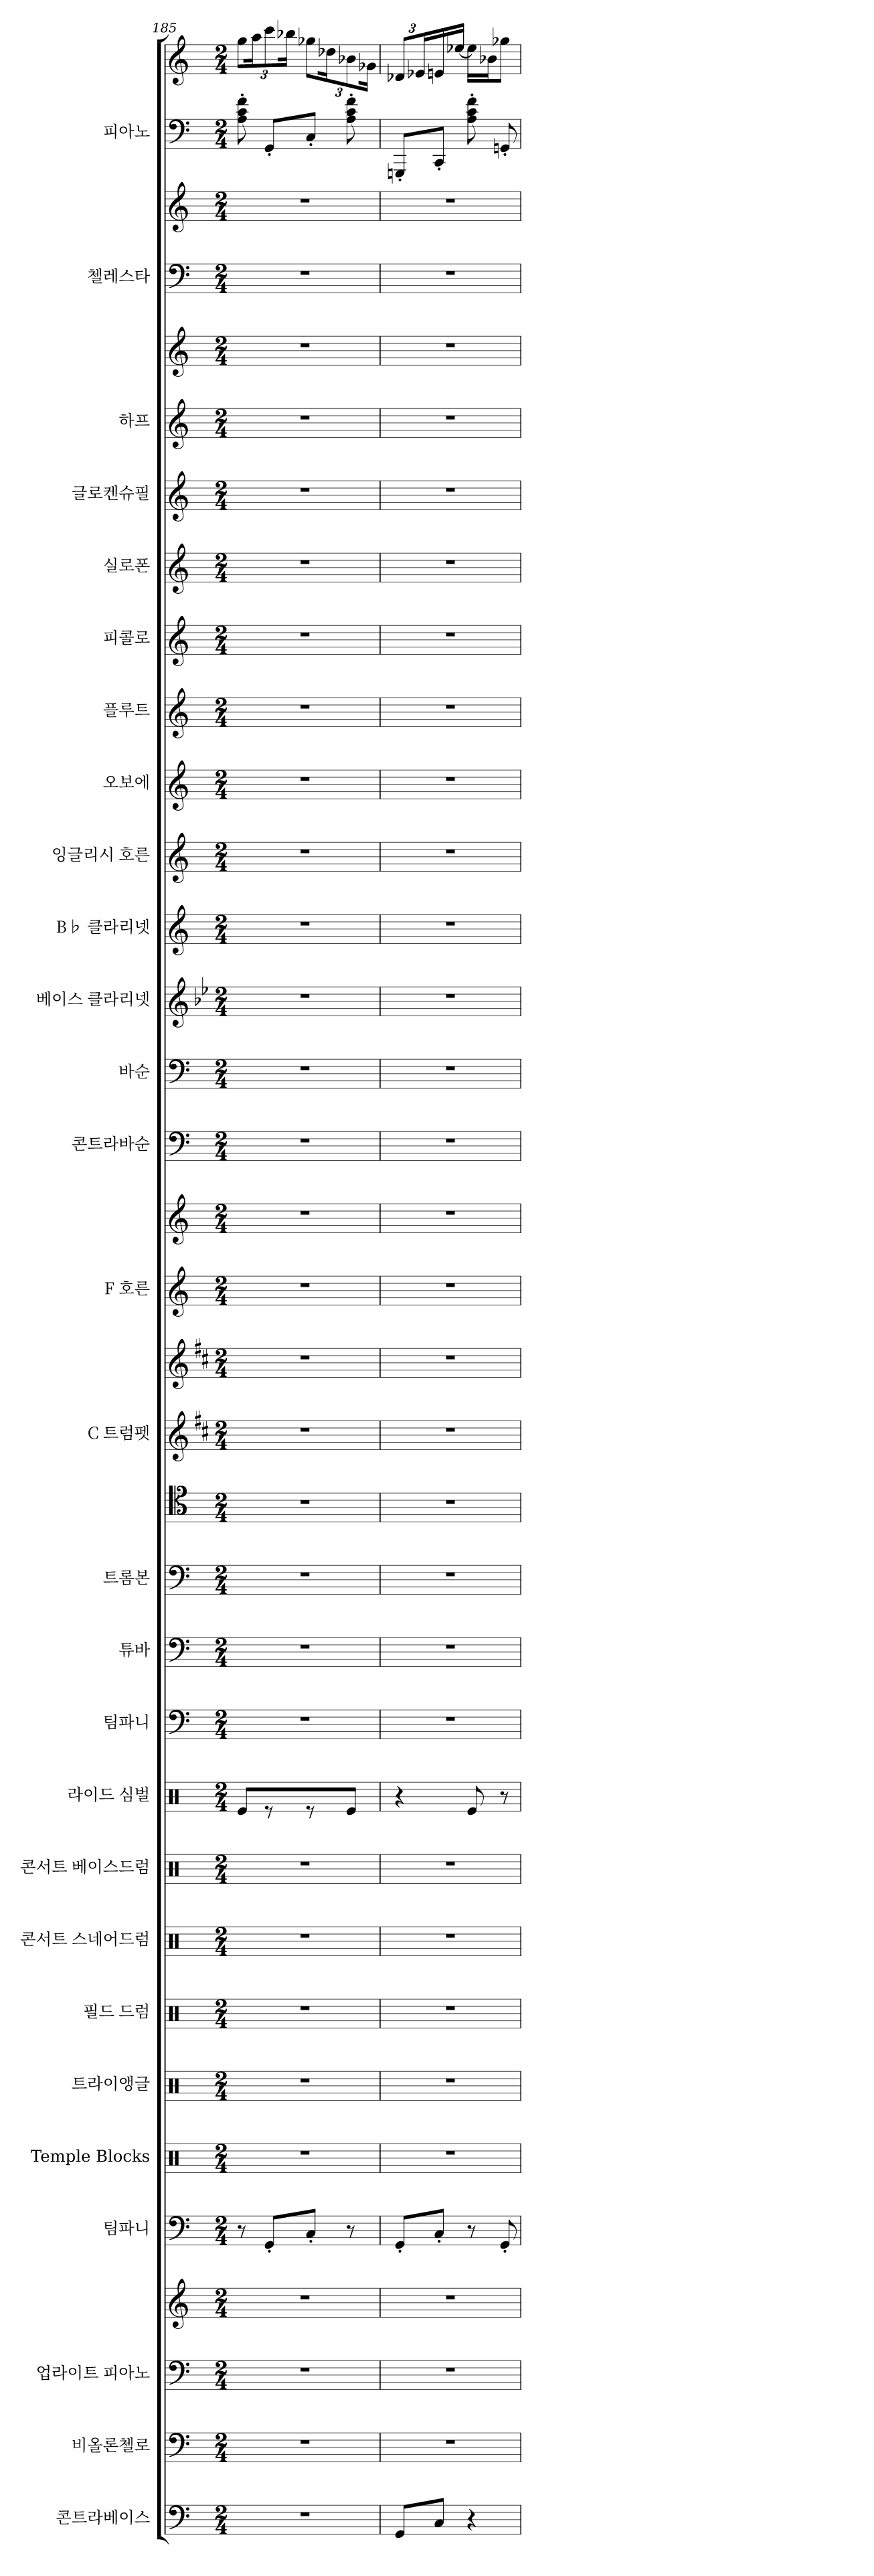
**kern	**kern	**kern	**kern	**kern	**kern	**kern	**kern	**kern	**kern	**kern	**kern	**kern	**kern	**kern	**kern	**kern	**kern	**kern	**kern	**kern	**kern	**kern	**kern	**kern	**kern	**kern	**kern	**kern	**kern	**kern	**kern	**kern	**kern	**kern
*part28	*part27	*part26	*part26	*part25	*part24	*part23	*part22	*part21	*part20	*part19	*part18	*part17	*part16	*part16	*part15	*part15	*part14	*part14	*part13	*part12	*part11	*part10	*part9	*part8	*part7	*part6	*part5	*part4	*part3	*part3	*part2	*part2	*part1	*part1
*staff35	*staff34	*staff33	*staff32	*staff31	*staff30	*staff29	*staff28	*staff27	*staff26	*staff25	*staff24	*staff23	*staff22	*staff21	*staff20	*staff19	*staff18	*staff17	*staff16	*staff15	*staff14	*staff13	*staff12	*staff11	*staff10	*staff9	*staff8	*staff7	*staff6	*staff5	*staff4	*staff3	*staff2	*staff1
*I"콘트라베이스	*I"비올론첼로	*I"업라이트 피아노	*	*I"팀파니	*I"Temple Blocks	*I"트라이앵글	*I"필드 드럼	*I"콘서트 스네어드럼	*I"콘서트 베이스드럼	*I"라이드 심벌	*I"팀파니	*I"튜바	*I"트롬본	*	*I"C 트럼펫	*	*I"F 호른	*	*I"콘트라바순	*I"바순	*I"베이스 클라리넷	*I"B♭ 클라리넷	*I"잉글리시 호른	*I"오보에	*I"플루트	*I"피콜로	*I"실로폰	*I"글로켄슈필	*I"하프	*	*I"첼레스타	*	*I"피아노	*
*	*	*	*	*	*I'Tmp. Bl.	*	*	*	*	*	*	*	*	*	*	*	*	*	*	*	*	*	*	*	*	*	*	*	*	*	*	*	*	*
!!LO:LB:g=z
*clefF4	*clefF4	*clefF4	*clefG2	*clefF4	*clefX	*clefX	*clefX	*clefX	*clefX	*clefX	*clefF4	*clefF4	*clefF4	*clefC4	*clefG2	*clefG2	*clefG2	*clefG2	*clefF4	*clefF4	*clefG2	*clefG2	*clefG2	*clefG2	*clefG2	*clefG2	*clefG2	*clefG2	*clefG2	*clefG2	*clefF4	*clefG2	*clefF4	*clefG2
*ITrd7c12	*	*	*	*	*	*	*	*	*	*	*	*	*	*	*ITrd1c2	*ITrd1c2	*ITrd4c7	*ITrd4c7	*ITrd7c12	*	*ITrd8c14	*ITrd1c2	*ITrd4c7	*	*	*ITrd-7c-12	*ITrd-7c-12	*ITrd-14c-24	*	*	*ITrd-7c-12	*ITrd-7c-12	*	*
*k[]	*k[]	*k[]	*k[]	*k[]	*k[]	*k[]	*k[]	*k[]	*k[]	*k[]	*k[]	*k[]	*k[]	*k[]	*k[]	*k[]	*k[b-]	*k[b-]	*k[]	*k[]	*k[b-e-]	*k[b-e-]	*k[b-]	*k[]	*k[]	*k[]	*k[]	*k[]	*k[]	*k[]	*k[]	*k[]	*k[]	*k[]
*M2/4	*M2/4	*M2/4	*M2/4	*M2/4	*M2/4	*M2/4	*M2/4	*M2/4	*M2/4	*M2/4	*M2/4	*M2/4	*M2/4	*M2/4	*M2/4	*M2/4	*M2/4	*M2/4	*M2/4	*M2/4	*M2/4	*M2/4	*M2/4	*M2/4	*M2/4	*M2/4	*M2/4	*M2/4	*M2/4	*M2/4	*M2/4	*M2/4	*M2/4	*M2/4
*	*	*	*	*	*	*	*	*	*	*	*	*	*	*	*	*	*	*	*	*	*	*	*	*	*	*	*	*	*	*	*	*	*	*Xbrackettup
=185	=185	=185	=185	=185	=185	=185	=185	=185	=185	=185	=185	=185	=185	=185	=185	=185	=185	=185	=185	=185	=185	=185	=185	=185	=185	=185	=185	=185	=185	=185	=185	=185	=185	=185
2r	2r	2r	2r	8r	2r	2r	2r	2r	2r	8Re/L	2r	2r	2r	2r	2r	2r	2r	2r	2r	2r	2r	2r	2r	2r	2r	2r	2r	2r	2r	2r	2r	2r	8A\' 8c\' 8f\'	12gg\L
.	.	.	.	.	.	.	.	.	.	.	.	.	.	.	.	.	.	.	.	.	.	.	.	.	.	.	.	.	.	.	.	.	.	24aa\K
.	.	.	.	8GG'/L	.	.	.	.	.	8r	.	.	.	.	.	.	.	.	.	.	.	.	.	.	.	.	.	.	.	.	.	.	8GG'/L	12ccc\
.	.	.	.	.	.	.	.	.	.	.	.	.	.	.	.	.	.	.	.	.	.	.	.	.	.	.	.	.	.	.	.	.	.	24bb-X\Jk
.	.	.	.	8C'/J	.	.	.	.	.	8r	.	.	.	.	.	.	.	.	.	.	.	.	.	.	.	.	.	.	.	.	.	.	8C'/J	12gg-X\L
.	.	.	.	.	.	.	.	.	.	.	.	.	.	.	.	.	.	.	.	.	.	.	.	.	.	.	.	.	.	.	.	.	.	24dd-X\K
.	.	.	.	8r	.	.	.	.	.	8Re/J	.	.	.	.	.	.	.	.	.	.	.	.	.	.	.	.	.	.	.	.	.	.	8A\' 8c\' 8f\'	12b-X\
.	.	.	.	.	.	.	.	.	.	.	.	.	.	.	.	.	.	.	.	.	.	.	.	.	.	.	.	.	.	.	.	.	.	24g-X\Jk
=186	=186	=186	=186	=186	=186	=186	=186	=186	=186	=186	=186	=186	=186	=186	=186	=186	=186	=186	=186	=186	=186	=186	=186	=186	=186	=186	=186	=186	=186	=186	=186	=186	=186	=186
8GGG/L	2r	2r	2r	8GG'/L	2r	2r	2r	2r	2r	4r	2r	2r	2r	2r	2r	2r	2r	2r	2r	2r	2r	2r	2r	2r	2r	2r	2r	2r	2r	2r	2r	2r	8GGGn'/L	12d-X/L
.	.	.	.	.	.	.	.	.	.	.	.	.	.	.	.	.	.	.	.	.	.	.	.	.	.	.	.	.	.	.	.	.	.	24e-X/L
8CC/J	.	.	.	8C'/J	.	.	.	.	.	.	.	.	.	.	.	.	.	.	.	.	.	.	.	.	.	.	.	.	.	.	.	.	8CC'/J	16en/
.	.	.	.	.	.	.	.	.	.	.	.	.	.	.	.	.	.	.	.	.	.	.	.	.	.	.	.	.	.	.	.	.	.	[16ee-X/JJ
4r	.	.	.	8r	.	.	.	.	.	8Re/	.	.	.	.	.	.	.	.	.	.	.	.	.	.	.	.	.	.	.	.	.	.	8A\' 8c\' 8f\'	16ee-\LL]
.	.	.	.	.	.	.	.	.	.	.	.	.	.	.	.	.	.	.	.	.	.	.	.	.	.	.	.	.	.	.	.	.	.	16b-X\J
.	.	.	.	8GG'/L	.	.	.	.	.	8r	.	.	.	.	.	.	.	.	.	.	.	.	.	.	.	.	.	.	.	.	.	.	8GGn'/L	8gg-X\J
=	=	=	=	=	=	=	=	=	=	=	=	=	=	=	=	=	=	=	=	=	=	=	=	=	=	=	=	=	=	=	=	=	=	=
*-	*-	*-	*-	*-	*-	*-	*-	*-	*-	*-	*-	*-	*-	*-	*-	*-	*-	*-	*-	*-	*-	*-	*-	*-	*-	*-	*-	*-	*-	*-	*-	*-	*-	*-
